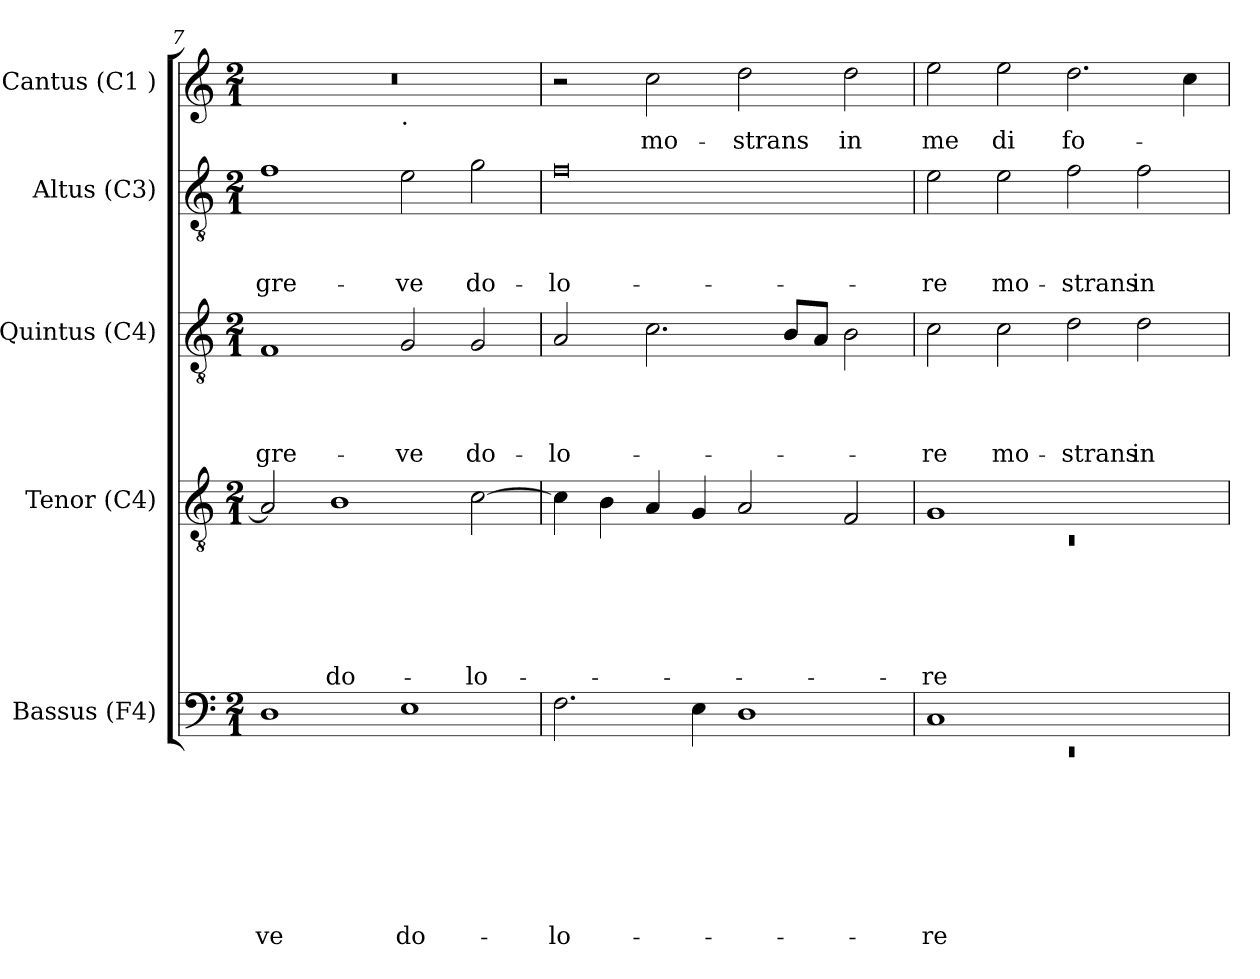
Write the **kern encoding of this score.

**kern	**text	**text	**text	**text	**text	**text	**text	**text	**kern	**text	**text	**text	**text	**text	**text	**kern	**text	**text	**text	**text	**kern	**text	**text	**text	**kern	**text
*part5	*part5	*part5	*part5	*part5	*part5	*part5	*part5	*part5	*part4	*part4	*part4	*part4	*part4	*part4	*part4	*part3	*part3	*part3	*part3	*part3	*part2	*part2	*part2	*part2	*part1	*part1
*staff5	*staff5	*staff5	*staff5	*staff5	*staff5	*staff5	*staff5	*staff5	*staff4	*staff4	*staff4	*staff4	*staff4	*staff4	*staff4	*staff3	*staff3	*staff3	*staff3	*staff3	*staff2	*staff2	*staff2	*staff2	*staff1	*staff1
*I"Bassus (F4)	*	*	*	*	*	*	*	*	*I"Tenor (C4)	*	*	*	*	*	*	*I"Quintus (C4)	*	*	*	*	*I"Altus (C3)	*	*	*	*I"Cantus (C1 )	*
*I'B.	*	*	*	*	*	*	*	*	*I'T.	*	*	*	*	*	*	*I'Q.	*	*	*	*	*I'A.	*	*	*	*I'C.	*
*clefF4	*	*	*	*	*	*	*	*	*clefGv2	*	*	*	*	*	*	*clefGv2	*	*	*	*	*clefGv2	*	*	*	*clefG2	*
*k[]	*	*	*	*	*	*	*	*	*k[]	*	*	*	*	*	*	*k[]	*	*	*	*	*k[]	*	*	*	*k[]	*
*C:	*	*	*	*	*	*	*	*	*C:	*	*	*	*	*	*	*C:	*	*	*	*	*C:	*	*	*	*C:	*
*M2/1	*	*	*	*	*	*	*	*	*M2/1	*	*	*	*	*	*	*M2/1	*	*	*	*	*M2/1	*	*	*	*M2/1	*
=7	=7	=7	=7	=7	=7	=7	=7	=7	=7	=7	=7	=7	=7	=7	=7	=7	=7	=7	=7	=7	=7	=7	=7	=7	=7	=7
!	!	!	!	!	!	!	!	!LO:LY:b	!	!	!	!	!	!	!	!	!	!	!	!LO:LY:b	!	!	!	!LO:LY:b	!	!
*	*	*	*	*	*	*	*	*	*	*	*	*	*	*	*	*	*	*	*	*	*	*	*	*	*^	*
1D	.	.	.	.	.	.	.	-ve	2A/]	.	.	.	.	.	.	1F	.	.	.	gre-	1f	.	.	gre-	0r	1ryy	.
!	!	!	!	!	!	!	!	!	!	!	!	!	!	!	!LO:LY:b	!	!	!	!	!	!	!	!	!	!	!	!
.	.	.	.	.	.	.	.	.	1B	.	.	.	.	.	do-	.	.	.	.	.	.	.	.	.	.	.	.
!	!	!	!	!	!	!	!	!	!	!	!	!	!	!	!	!	!	!	!	!	!	!	!	!	!	!LO:TX:b:t=.	!
!	!	!	!	!	!	!	!	!LO:LY:b	!	!	!	!	!	!	!	!	!	!	!	!LO:LY:b	!	!	!	!LO:LY:b	!	!	!
1E	.	.	.	.	.	.	.	do-	.	.	.	.	.	.	.	2G/	.	.	.	-ve	2e\	.	.	-ve	.	1ryy	.
!	!	!	!	!	!	!	!	!	!	!	!	!	!	!	!LO:LY:b	!	!	!	!	!LO:LY:b	!	!	!	!LO:LY:b	!	!	!
.	.	.	.	.	.	.	.	.	[>2c\	.	.	.	.	.	-lo-	2G/	.	.	.	do-	2g\	.	.	do-	.	.	.
=8	=8	=8	=8	=8	=8	=8	=8	=8	=8	=8	=8	=8	=8	=8	=8	=8	=8	=8	=8	=8	=8	=8	=8	=8	=8	=8	=8
!	!	!	!	!	!	!	!	!LO:LY:b	!	!	!	!	!	!	!	!	!	!	!	!LO:LY:b	!	!	!	!LO:LY:b:rj	!	!	!
*	*	*	*	*	*	*	*	*	*	*	*	*	*	*	*	*	*	*	*	*	*	*	*	*	*v	*v	*
2.F\	.	.	.	.	.	.	.	-lo-	4c\]	.	.	.	.	.	.	2A/	.	.	.	-lo-	0f	.	.	-lo-	2r	.
.	.	.	.	.	.	.	.	.	4B\	.	.	.	.	.	.	.	.	.	.	.	.	.	.	.	.	.
!	!	!	!	!	!	!	!	!	!	!	!	!	!	!	!	!	!	!	!	!	!	!	!	!	!	!LO:LY:b
.	.	.	.	.	.	.	.	.	4A/	.	.	.	.	.	.	2.c\	.	.	.	.	.	.	.	.	2cc\	mo-
4E\	.	.	.	.	.	.	.	.	4G/	.	.	.	.	.	.	.	.	.	.	.	.	.	.	.	.	.
!	!	!	!	!	!	!	!	!	!	!	!	!	!	!	!	!	!	!	!	!	!	!	!	!	!	!LO:LY:b
1D	.	.	.	.	.	.	.	.	2A/	.	.	.	.	.	.	.	.	.	.	.	.	.	.	.	2dd\	-strans
.	.	.	.	.	.	.	.	.	.	.	.	.	.	.	.	8B/L	.	.	.	.	.	.	.	.	.	.
.	.	.	.	.	.	.	.	.	.	.	.	.	.	.	.	8A/J	.	.	.	.	.	.	.	.	.	.
!	!	!	!	!	!	!	!	!	!	!	!	!	!	!	!	!	!	!	!	!	!	!	!	!	!	!LO:LY:b
.	.	.	.	.	.	.	.	.	2F/	.	.	.	.	.	.	2B\	.	.	.	.	.	.	.	.	2dd\	in
!!LO:LB:g=z
=9	=9	=9	=9	=9	=9	=9	=9	=9	=9	=9	=9	=9	=9	=9	=9	=9	=9	=9	=9	=9	=9	=9	=9	=9	=9	=9
*^	*	*	*	*	*	*	*	*	*^	*	*	*	*	*	*	*	*	*	*	*	*	*	*	*	*	*
!	!LO:N:vis=1	!	!	!	!	!	!	!	!LO:LY:b:rj	!	!LO:N:vis=1	!	!	!	!	!	!LO:LY:b:rj	!	!	!	!	!LO:LY:b	!	!	!	!LO:LY:b	!	!LO:LY:b
1C	0rEE	.	.	.	.	.	.	.	-re	1G	0rC	.	.	.	.	.	-re	2c\	.	.	.	-re	2e\	.	.	-re	2ee\	me
!	!	!	!	!	!	!	!	!	!	!	!	!	!	!	!	!	!	!	!	!	!	!LO:LY:b	!	!	!	!LO:LY:b	!	!LO:LY:b
.	.	.	.	.	.	.	.	.	.	.	.	.	.	.	.	.	.	2c\	.	.	.	mo-	2e\	.	.	mo-	2ee\	di
!	!	!	!	!	!	!	!	!	!	!	!	!	!	!	!	!	!	!	!	!	!	!LO:LY:b	!	!	!	!LO:LY:b	!	!LO:LY:b
1ryy	.	.	.	.	.	.	.	.	.	1ryy	.	.	.	.	.	.	.	2d\	.	.	.	-strans	2f\	.	.	-strans	2.dd\	fo-
!	!	!	!	!	!	!	!	!	!	!	!	!	!	!	!	!	!	!	!	!	!	!LO:LY:b	!	!	!	!LO:LY:b	!	!
.	.	.	.	.	.	.	.	.	.	.	.	.	.	.	.	.	.	2d\	.	.	.	in	2f\	.	.	in	.	.
.	.	.	.	.	.	.	.	.	.	.	.	.	.	.	.	.	.	.	.	.	.	.	.	.	.	.	4cc\	.
*v	*v	*	*	*	*	*	*	*	*	*	*	*	*	*	*	*	*	*	*	*	*	*	*	*	*	*	*	*
*	*	*	*	*	*	*	*	*	*v	*v	*	*	*	*	*	*	*	*	*	*	*	*	*	*	*	*	*
=	=	=	=	=	=	=	=	=	=	=	=	=	=	=	=	=	=	=	=	=	=	=	=	=	=	=
*-	*-	*-	*-	*-	*-	*-	*-	*-	*-	*-	*-	*-	*-	*-	*-	*-	*-	*-	*-	*-	*-	*-	*-	*-	*-	*-
